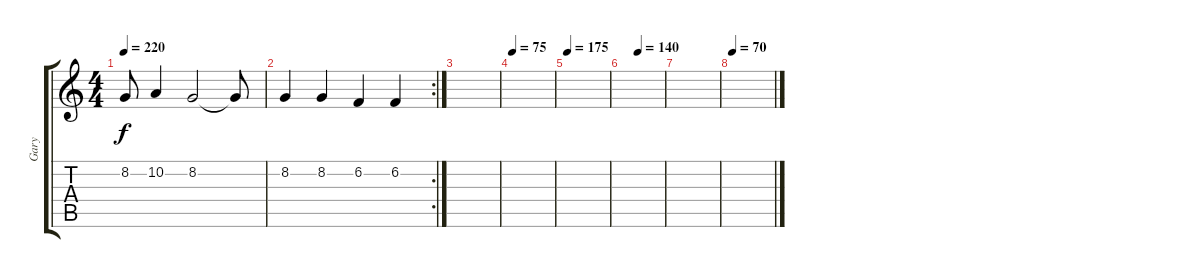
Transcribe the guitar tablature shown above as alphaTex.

\track ("Gary" "Gary") {instrument trombone}
\staff {score tabs}
\tuning (E4 B3 G3 D3 A2 E2) {hide}
\ts (4 4)
\tempo 220
\clef g2
\ks c
8.2.8{dy f} 10.2.4 8.2.2 8.2{t}.8 |
\rc 2
8.2.4 8.2.4 6.2.4 6.2.4 |
|
\tempo 75
|
\tempo 175
|
\tempo (140 0.375)
|
|
\tempo 70
